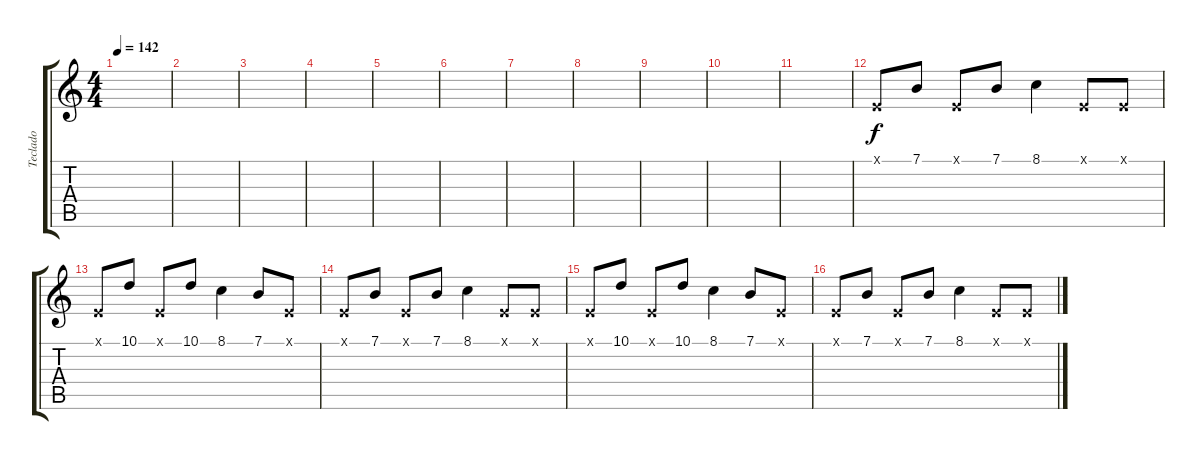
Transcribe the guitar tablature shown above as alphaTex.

\track ("Teclado" "Teclado") {instrument choiraahs}
\staff {score tabs}
\tuning (E4 B3 G3 D3 A2 E2) {hide}
\ts (4 4)
\tempo 142
\clef g2
\ks c
|
|
|
|
|
|
|
|
|
|
|
0.1{x}.8 7.1.8 0.1{x}.8 7.1.8 8.1.4 0.1{x}.8 0.1{x}.8 |
0.1{x}.8 10.1.8 0.1{x}.8 10.1.8 8.1.4 7.1.8 0.1{x}.8 |
0.1{x}.8 7.1.8 0.1{x}.8 7.1.8 8.1.4 0.1{x}.8 0.1{x}.8 |
0.1{x}.8 10.1.8 0.1{x}.8 10.1.8 8.1.4 7.1.8 0.1{x}.8 |
0.1{x}.8 7.1.8 0.1{x}.8 7.1.8 8.1.4 0.1{x}.8 0.1{x}.8
